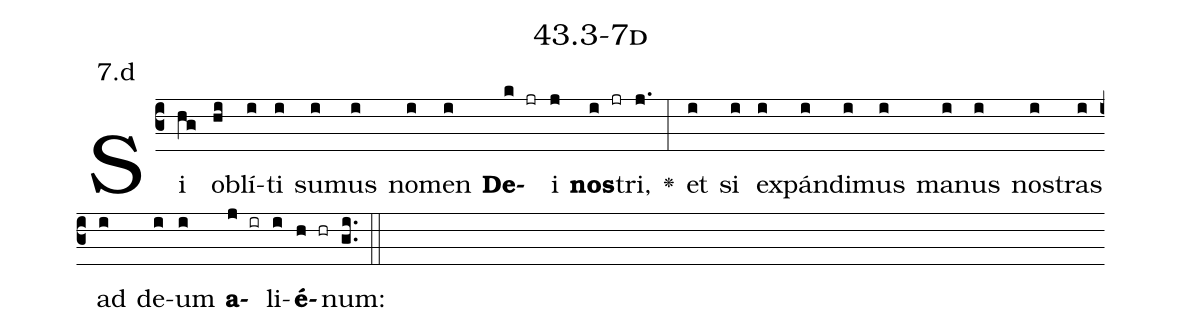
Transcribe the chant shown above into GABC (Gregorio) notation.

name: 43.3-7d;
annotation: 7.d;
%%
(c3)Si(hg) ob(hi)lí(i)ti(i) su(i)mus(i) no(i)men(i) <b>De</b>(k jr)i(j) <b>nos</b>(i jr)tri,(j.) <v>\greheightstar</v>(:) et(i) si(i) ex(i)pán(i)di(i)mus(i) ma(i)nus(i) nos(i)tras(i) ad(i) de(i)um(i) <b>a</b>(j ir)li(i)<b>é</b>(h hr)num:(gi..) (::)


%E(i) u(i) o(j) u(i) a(h) e.(gi..) (::)
